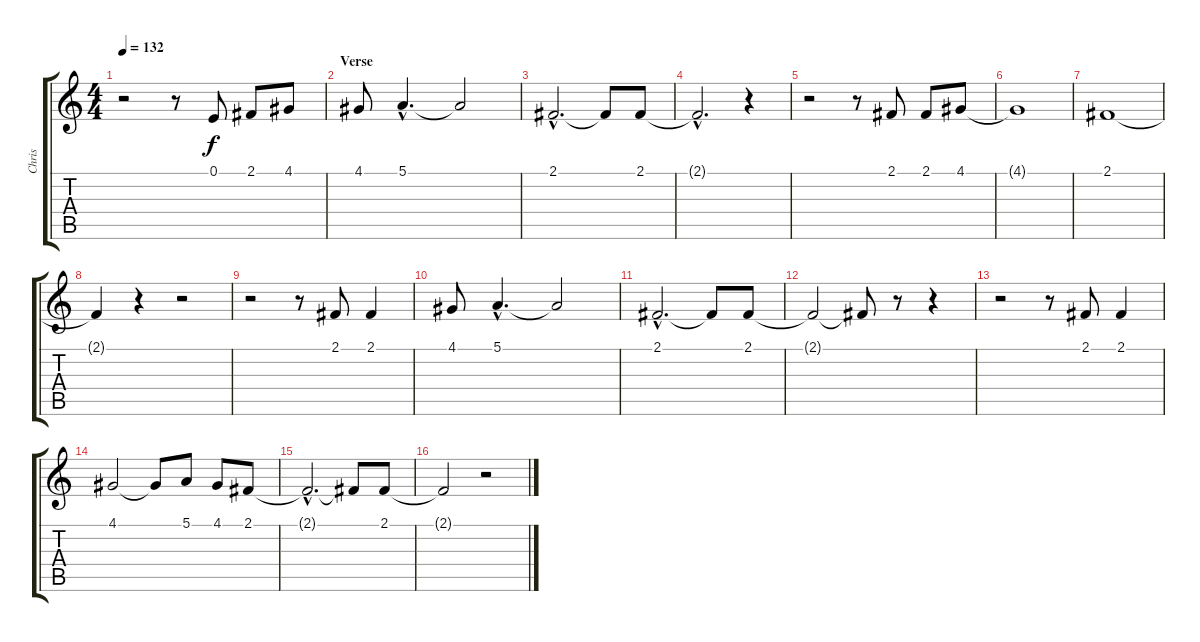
\track ("Chris" "Chris") {instrument lead6voice}
\staff {score tabs}
\tuning (E4 B3 G3 D3 A2 E2) {hide}
\ts (4 4)
\tempo 132
\clef g2
\ks c
r.2{dy f} r.8 0.1.8 2.1.8 4.1.8 |
\section ("" "Verse")
4.1.8 5.1{hac}.4{d} 5.1{t}.2 |
2.1{hac}.2{d} 2.1{t}.8 2.1.8 |
2.1{hac t}.2{d} r.4 |
r.2 r.8 2.1.8 2.1.8 4.1.8 |
4.1{t}.1 |
2.1.1 |
2.1{t}.4 r.4 r.2 |
r.2 r.8 2.1.8 2.1.4 |
4.1.8 5.1{hac}.4{d} 5.1{t}.2 |
2.1{hac}.2{d} 2.1{t}.8 2.1.8 |
2.1{t}.2 2.1{t}.8 r.8 r.4 |
r.2 r.8 2.1.8 2.1.4 |
4.1.2 4.1{t}.8 5.1.8 4.1.8 2.1.8 |
2.1{hac t}.2{d} 2.1{t}.8 2.1.8 |
2.1{t}.2 r.2
